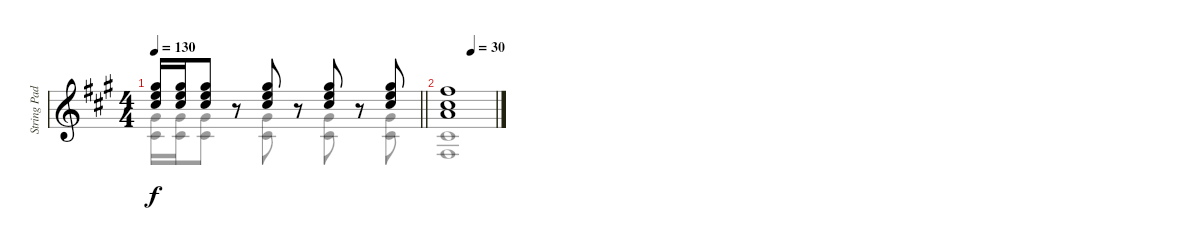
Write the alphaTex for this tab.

\track ("String Pad" "String Pad") {instrument stringensemble1}
\staff {score}
\tuning (E5 B4 G4 D4 A3 E3) {hide}
\voice
\ts (4 4)
\tempo 130
\clef g2
\barLineRight lightlight
\ks f#minor
(4.1 2.2 9.3).16{dy f} (4.1 2.2 9.3).16 (4.1 2.2 9.3).8 r.8 (4.1 2.2 9.3).8 r.8 (4.1 2.2 9.3).8 r.8 (4.1 2.2 9.3).8 |
\tempo (30 0.5)
(2.1 2.2 2.3).1
\voice
\clef g2
\ottava regular
\simile none
\barLineRight lightlight
\ks f#minor
(1.3 4.5).16{dy f} (1.3 4.5).16 (1.3 4.5).8 r.8 (1.3 4.5).8 r.8 (1.3 4.5).8 r.8 (1.3 4.5).8 |
(4.5 2.6).1
